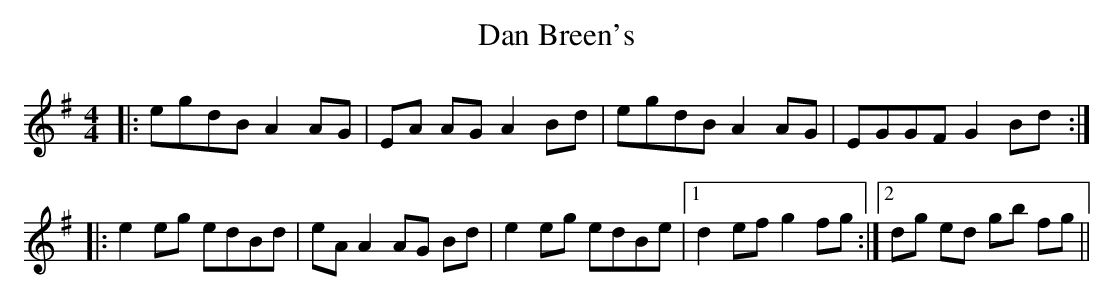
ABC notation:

X:1
T: Dan Breen's
M: 4/4
L: 1/8
K: Ador
|:egdB A2 AG|EA AG A2 Bd|egdB A2 AG|EGGF G2 Bd:|
|:e2 eg edBd|eA A2 AG Bd|e2 eg edBe|1 d2 ef g2 fg:|2 dg ed gb fg||
